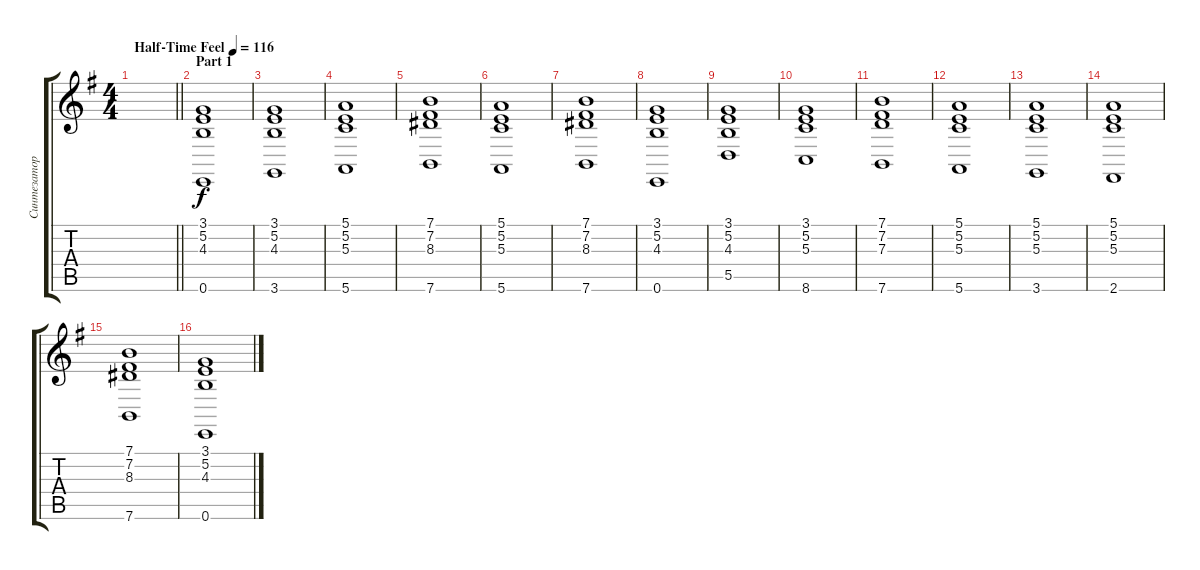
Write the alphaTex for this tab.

\track ("Синтезатор" "Синтезатор") {instrument drawbarorgan}
\staff {score tabs}
\tuning (E4 B3 G3 D3 A2 E2) {hide}
\ts (4 4)
\tempo (116 "Half-Time Feel")
\clef g2
\barLineRight lightlight
\ks eminor
|
\section ("" "Part 1")
(3.1 5.2 4.3 0.6).1 |
(3.1 5.2 4.3 3.6).1 |
(5.1 5.2 5.3 5.6).1 |
(7.1 7.2 8.3 7.6).1 |
(5.1 5.2 5.3 5.6).1 |
(7.1 7.2 8.3 7.6).1 |
(3.1 5.2 4.3 0.6).1 |
(3.1 5.2 4.3 5.5).1 |
(3.1 5.2 5.3 8.6).1 |
(7.1 7.2 7.3 7.6).1 |
(5.1 5.2 5.3 5.6).1 |
(5.1 5.2 5.3 3.6).1 |
(5.1 5.2 5.3 2.6).1 |
(7.1 7.2 8.3 7.6).1 |
(3.1 5.2 4.3 0.6).1
